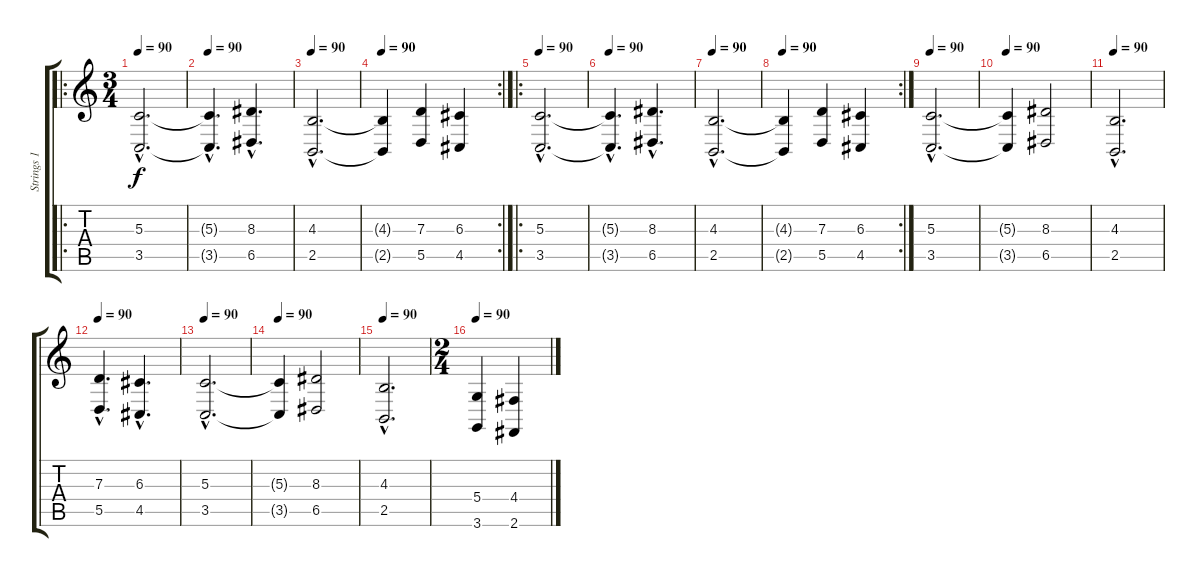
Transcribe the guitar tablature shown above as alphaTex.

\track ("Strings 1" "Strings 1") {instrument stringensemble1}
\staff {score tabs}
\tuning (E4 B3 G3 D3 A2 E2) {hide}
\ro
\ts (3 4)
\tempo 90
\clef g2
\ks c
(5.3{hac} 3.5{hac}).2{d dy f balance 8 instrument stringensemble1} |
\tempo 90
(5.3{hac t} 3.5{hac t}).4{d} (8.3{hac} 6.5{hac}).4{d} |
\tempo 90
(4.3{hac} 2.5{hac}).2{d} |
\rc 2
\tempo 90
(4.3{t} 2.5{t}).4 (7.3 5.5).4 (6.3 4.5).4 |
\ro
\tempo 90
(5.3{hac} 3.5{hac}).2{d balance 8 instrument stringensemble1} |
\tempo 90
(5.3{hac t} 3.5{hac t}).4{d} (8.3{hac} 6.5{hac}).4{d} |
\tempo 90
(4.3{hac} 2.5{hac}).2{d} |
\rc 2
\tempo 90
(4.3{t} 2.5{t}).4 (7.3 5.5).4 (6.3 4.5).4 |
\tempo 90
(5.3{hac} 3.5{hac}).2{d balance 8 instrument stringensemble1} |
\tempo 90
(5.3{t} 3.5{t}).4 (8.3 6.5).2 |
\tempo 90
(4.3{hac} 2.5{hac}).2{d} |
\tempo 90
(7.3{hac} 5.5{hac}).4{d} (6.3{hac} 4.5{hac}).4{d} |
\tempo 90
(5.3{hac} 3.5{hac}).2{d balance 8} |
\tempo 90
(5.3{t} 3.5{t}).4 (8.3 6.5).2 |
\tempo 90
(4.3{hac} 2.5{hac}).2{d} |
\ts (2 4)
\tempo 90
(5.4 3.6).4 (4.4 2.6).4
